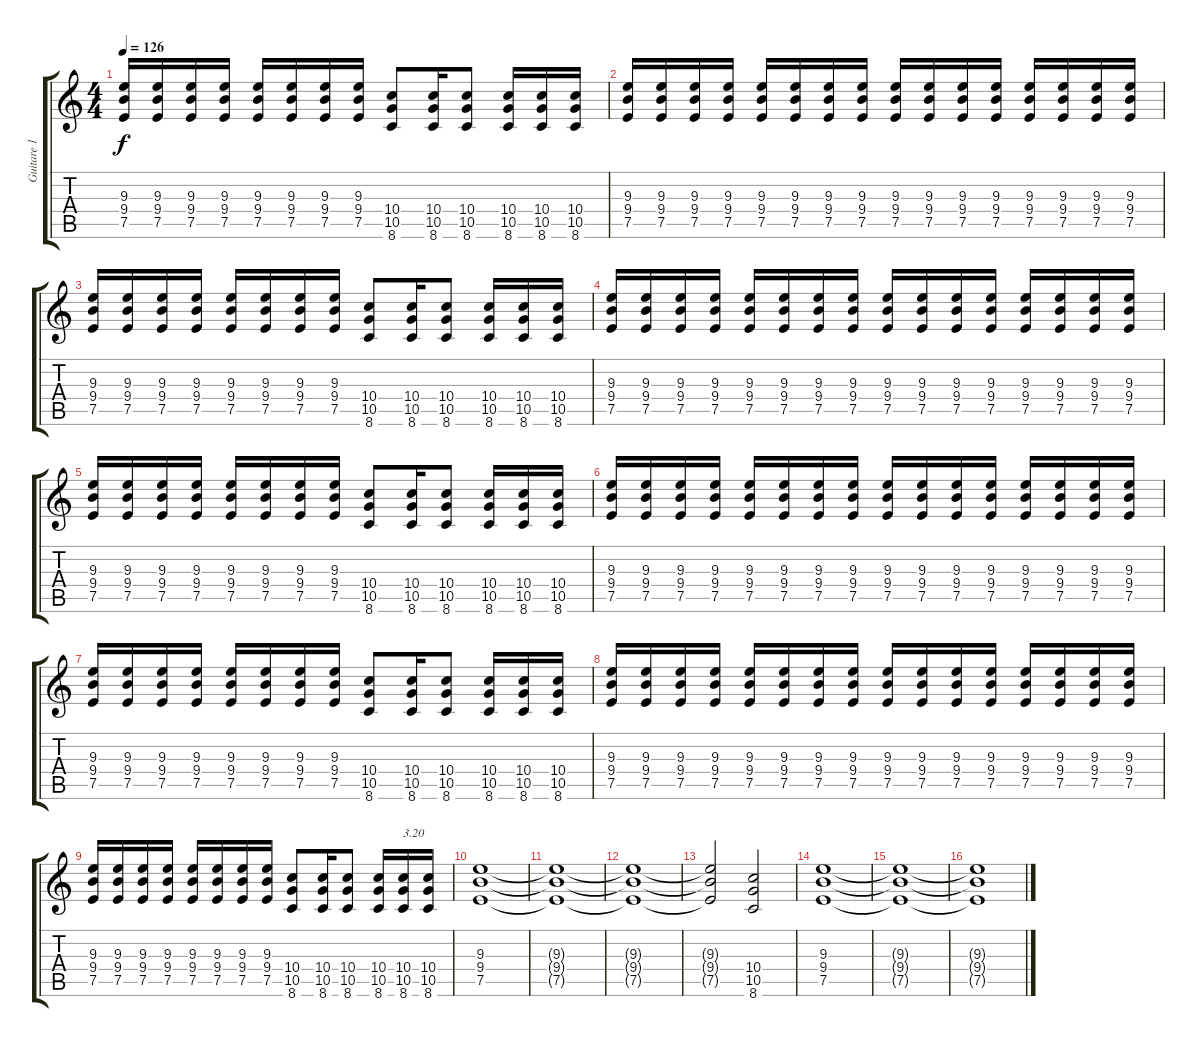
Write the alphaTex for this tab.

\track ("Guitare 1" "Guitare 1") {instrument distortionguitar}
\staff {score tabs}
\tuning (E4 B3 G3 D3 A2 E2) {hide}
\ts (4 4)
\tempo 126
\clef g2
\ks c
(9.3 9.4 7.5).16{dy f} (9.3 9.4 7.5).16 (9.3 9.4 7.5).16 (9.3 9.4 7.5).16 (9.3 9.4 7.5).16 (9.3 9.4 7.5).16 (9.3 9.4 7.5).16 (9.3 9.4 7.5).16 (10.4 10.5 8.6).8 (10.4 10.5 8.6).16 (10.4 10.5 8.6).8 (10.4 10.5 8.6).16 (10.4 10.5 8.6).16 (10.4 10.5 8.6).16 |
(9.3 9.4 7.5).16 (9.3 9.4 7.5).16 (9.3 9.4 7.5).16 (9.3 9.4 7.5).16 (9.3 9.4 7.5).16 (9.3 9.4 7.5).16 (9.3 9.4 7.5).16 (9.3 9.4 7.5).16 (9.3 9.4 7.5).16 (9.3 9.4 7.5).16 (9.3 9.4 7.5).16 (9.3 9.4 7.5).16 (9.3 9.4 7.5).16 (9.3 9.4 7.5).16 (9.3 9.4 7.5).16 (9.3 9.4 7.5).16 |
(9.3 9.4 7.5).16 (9.3 9.4 7.5).16 (9.3 9.4 7.5).16 (9.3 9.4 7.5).16 (9.3 9.4 7.5).16 (9.3 9.4 7.5).16 (9.3 9.4 7.5).16 (9.3 9.4 7.5).16 (10.4 10.5 8.6).8 (10.4 10.5 8.6).16 (10.4 10.5 8.6).8 (10.4 10.5 8.6).16 (10.4 10.5 8.6).16 (10.4 10.5 8.6).16 |
(9.3 9.4 7.5).16 (9.3 9.4 7.5).16 (9.3 9.4 7.5).16 (9.3 9.4 7.5).16 (9.3 9.4 7.5).16 (9.3 9.4 7.5).16 (9.3 9.4 7.5).16 (9.3 9.4 7.5).16 (9.3 9.4 7.5).16 (9.3 9.4 7.5).16 (9.3 9.4 7.5).16 (9.3 9.4 7.5).16 (9.3 9.4 7.5).16 (9.3 9.4 7.5).16 (9.3 9.4 7.5).16 (9.3 9.4 7.5).16 |
(9.3 9.4 7.5).16 (9.3 9.4 7.5).16 (9.3 9.4 7.5).16 (9.3 9.4 7.5).16 (9.3 9.4 7.5).16 (9.3 9.4 7.5).16 (9.3 9.4 7.5).16 (9.3 9.4 7.5).16 (10.4 10.5 8.6).8 (10.4 10.5 8.6).16 (10.4 10.5 8.6).8 (10.4 10.5 8.6).16 (10.4 10.5 8.6).16 (10.4 10.5 8.6).16 |
(9.3 9.4 7.5).16 (9.3 9.4 7.5).16 (9.3 9.4 7.5).16 (9.3 9.4 7.5).16 (9.3 9.4 7.5).16 (9.3 9.4 7.5).16 (9.3 9.4 7.5).16 (9.3 9.4 7.5).16 (9.3 9.4 7.5).16 (9.3 9.4 7.5).16 (9.3 9.4 7.5).16 (9.3 9.4 7.5).16 (9.3 9.4 7.5).16 (9.3 9.4 7.5).16 (9.3 9.4 7.5).16 (9.3 9.4 7.5).16 |
(9.3 9.4 7.5).16 (9.3 9.4 7.5).16 (9.3 9.4 7.5).16 (9.3 9.4 7.5).16 (9.3 9.4 7.5).16 (9.3 9.4 7.5).16 (9.3 9.4 7.5).16 (9.3 9.4 7.5).16 (10.4 10.5 8.6).8 (10.4 10.5 8.6).16 (10.4 10.5 8.6).8 (10.4 10.5 8.6).16 (10.4 10.5 8.6).16 (10.4 10.5 8.6).16 |
(9.3 9.4 7.5).16 (9.3 9.4 7.5).16 (9.3 9.4 7.5).16 (9.3 9.4 7.5).16 (9.3 9.4 7.5).16 (9.3 9.4 7.5).16 (9.3 9.4 7.5).16 (9.3 9.4 7.5).16 (9.3 9.4 7.5).16 (9.3 9.4 7.5).16 (9.3 9.4 7.5).16 (9.3 9.4 7.5).16 (9.3 9.4 7.5).16 (9.3 9.4 7.5).16 (9.3 9.4 7.5).16 (9.3 9.4 7.5).16 |
(9.3 9.4 7.5).16 (9.3 9.4 7.5).16 (9.3 9.4 7.5).16 (9.3 9.4 7.5).16 (9.3 9.4 7.5).16 (9.3 9.4 7.5).16 (9.3 9.4 7.5).16 (9.3 9.4 7.5).16 (10.4 10.5 8.6).8 (10.4 10.5 8.6).16 (10.4 10.5 8.6).8 (10.4 10.5 8.6).16 (10.4 10.5 8.6).16{txt "3.20"} (10.4 10.5 8.6).16 |
(9.3 9.4 7.5).1 |
(9.3{t} 9.4{t} 7.5{t}).1 |
(9.3{t} 9.4{t} 7.5{t}).1 |
(9.3{t} 9.4{t} 7.5{t}).2 (10.4 10.5 8.6).2 |
(9.3 9.4 7.5).1 |
(9.3{t} 9.4{t} 7.5{t}).1 |
(9.3{t} 9.4{t} 7.5{t}).1
